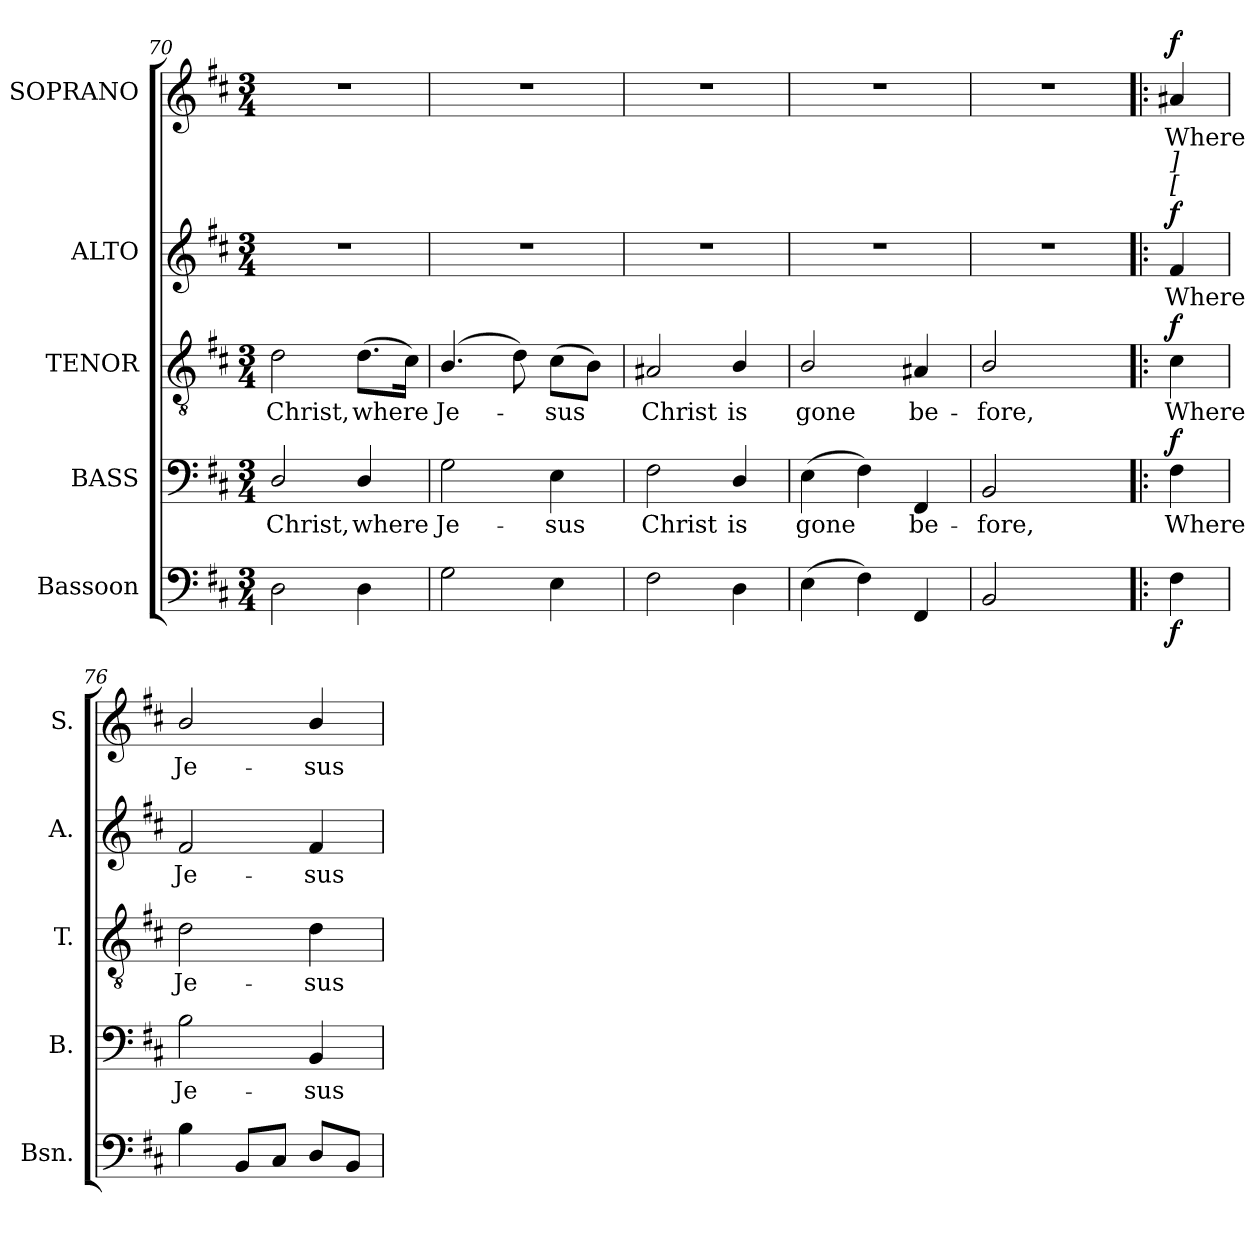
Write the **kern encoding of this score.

**kern	**dynam	**kern	**text	**dynam	**kern	**text	**dynam	**kern	**text	**dynam	**kern	**text	**dynam
*part5	*part5	*part4	*part4	*part4	*part3	*part3	*part3	*part2	*part2	*part2	*part1	*part1	*part1
*staff5	*staff5	*staff4	*staff4	*staff4	*staff3	*staff3	*staff3	*staff2	*staff2	*staff2	*staff1	*staff1	*staff1
*I"Bassoon	*	*I"BASS	*	*	*I"TENOR	*	*	*I"ALTO	*	*	*I"SOPRANO	*	*
*I'Bsn.	*	*I'B.	*	*	*I'T.	*	*	*I'A.	*	*	*I'S.	*	*
*clefF4	*	*clefF4	*	*	*clefGv2	*	*	*clefG2	*	*	*clefG2	*	*
*	*	*	*	*	*ITrd7c12	*	*	*	*	*	*	*	*
*k[f#c#]	*	*k[f#c#]	*	*	*k[f#c#]	*	*	*k[f#c#]	*	*	*k[f#c#]	*	*
*D:	*	*D:	*	*	*D:	*	*	*D:	*	*	*D:	*	*
*M3/4	*	*M3/4	*	*	*M3/4	*	*	*M3/4	*	*	*M3/4	*	*
=70	=70	=70	=70	=70	=70	=70	=70	=70	=70	=70	=70	=70	=70
!	!	!	!LO:LY:b:color=#000000	!	!	!	!	!	!	!	!	!	!
!	!	!	!	!	!	!LO:LY:b:color=#000000	!	!LO:N:vis=1	!	!	!LO:N:vis=1	!	!
2Di\	.	2Di/	Christ,	.	2Di\	Christ,	.	2.r	.	.	2.r	.	.
!	!	!	!LO:LY:b:color=#000000	!	!	!	!	!	!	!	!	!	!
!	!	!	!	!	!	!LO:LY:b:color=#000000	!	!	!	!	!	!	!
4Di\	.	4Di/	where	.	(8.Di\L	where	.	.	.	.	.	.	.
.	.	.	.	.	16C#i\Jk)	.	.	.	.	.	.	.	.
=71	=71	=71	=71	=71	=71	=71	=71	=71	=71	=71	=71	=71	=71
!	!	!	!LO:LY:b:color=#000000	!	!	!	!	!	!	!	!	!	!
!	!	!	!	!	!	!LO:LY:b:color=#000000	!	!LO:N:vis=1	!	!	!LO:N:vis=1	!	!
2Gi\	.	2Gi\	Je-	.	(4.BBi/	Je-	.	2.r	.	.	2.r	.	.
.	.	.	.	.	8Di\)	.	.	.	.	.	.	.	.
!	!	!	!LO:LY:b:color=#000000	!	!	!	!	!	!	!	!	!	!
!	!	!	!	!	!	!LO:LY:b:color=#000000	!	!	!	!	!	!	!
4Ei\	.	4Ei\	-sus	.	(8C#i\L	-sus	.	.	.	.	.	.	.
.	.	.	.	.	8BBi\J)	.	.	.	.	.	.	.	.
=72	=72	=72	=72	=72	=72	=72	=72	=72	=72	=72	=72	=72	=72
!	!	!	!LO:LY:b:color=#000000	!	!	!	!	!	!	!	!	!	!
!	!	!	!	!	!	!LO:LY:b:color=#000000	!	!LO:N:vis=1	!	!	!LO:N:vis=1	!	!
2F#i\	.	2F#i\	Christ	.	2AA#Xi/	Christ	.	2.r	.	.	2.r	.	.
!	!	!	!LO:LY:b:color=#000000	!	!	!	!	!	!	!	!	!	!
!	!	!	!	!	!	!LO:LY:b:color=#000000	!	!	!	!	!	!	!
4Di\	.	4Di/	is	.	4BBi/	is	.	.	.	.	.	.	.
=73	=73	=73	=73	=73	=73	=73	=73	=73	=73	=73	=73	=73	=73
!	!	!	!LO:LY:b:color=#000000	!	!	!	!	!	!	!	!	!	!
!	!	!	!	!	!	!LO:LY:b:color=#000000	!	!LO:N:vis=1	!	!	!LO:N:vis=1	!	!
(4Ei\	.	(4Ei\	gone	.	2BBi/	gone	.	2.r	.	.	2.r	.	.
4F#i\)	.	4F#i\)	.	.	.	.	.	.	.	.	.	.	.
!	!	!	!LO:LY:b:color=#000000	!	!	!	!	!	!	!	!	!	!
!	!	!	!	!	!	!LO:LY:b:color=#000000	!	!	!	!	!	!	!
4FF#i/	.	4FF#i/	be-	.	4AA#Xi/	be-	.	.	.	.	.	.	.
=74	=74	=74	=74	=74	=74	=74	=74	=74	=74	=74	=74	=74	=74
!	!	!	!LO:LY:b:color=#000000	!	!	!	!	!	!	!	!	!	!
!	!	!	!	!	!	!LO:LY:b:color=#000000	!	!LO:N:vis=1	!	!	!LO:N:vis=1	!	!
2BBi/	.	2BBi/	-fore,	.	2BBi/	-fore,	.	2.r	.	.	2.r	.	.
4ryy	.	4ryy	.	.	4ryy	.	.	.	.	.	.	.	.
!!LO:LB:g=z
=75!|:	=75!|:	=75!|:	=75!|:	=75!|:	=75!|:	=75!|:	=75!|:	=75!|:	=75!|:	=75!|:	=75!|:	=75!|:	=75!|:
!	!	!	!LO:LY:b:color=#000000	!	!	!	!	!	!	!	!	!	!
!	!	!	!	!	!	!LO:LY:b:color=#000000	!	!	!	!	!	!	!
!	!	!	!	!	!	!	!	!	!LO:LY:b:color=#000000	!	!	!	!
!	!	!	!	!	!	!	!	!LO:TX:a:i:t=[	!	!	!	!	!
!	!	!	!	!	!	!	!	!LO:TX:a:i:t=]	!	!	!	!	!
!	!	!	!	!	!	!	!	!	!	!	!	!LO:LY:b:color=#000000	!
4F#i\	f	4F#i\	Where	f	4C#i\	Where	f	4f#i/	Where	f	4a#Xi/	Where	f
=76	=76	=76	=76	=76	=76	=76	=76	=76	=76	=76	=76	=76	=76
!	!	!	!LO:LY:b:color=#000000	!	!	!	!	!	!	!	!	!	!
!	!	!	!	!	!	!LO:LY:b:color=#000000	!	!	!	!	!	!	!
!	!	!	!	!	!	!	!	!	!LO:LY:b:color=#000000	!	!	!	!
!	!	!	!	!	!	!	!	!	!	!	!	!LO:LY:b:color=#000000	!
4Bi\	.	2Bi\	Je-	.	2Di\	Je-	.	2f#i/	Je-	.	2bi/	Je-	.
8BBi/L	.	.	.	.	.	.	.	.	.	.	.	.	.
8C#i/J	.	.	.	.	.	.	.	.	.	.	.	.	.
!	!	!	!LO:LY:b:color=#000000	!	!	!	!	!	!	!	!	!	!
!	!	!	!	!	!	!LO:LY:b:color=#000000	!	!	!	!	!	!	!
!	!	!	!	!	!	!	!	!	!LO:LY:b:color=#000000	!	!	!	!
!	!	!	!	!	!	!	!	!	!	!	!	!LO:LY:b:color=#000000	!
8Di/L	.	4BBi/	-sus	.	4Di\	-sus	.	4f#i/	-sus	.	4bi/	-sus	.
8BBi/J	.	.	.	.	.	.	.	.	.	.	.	.	.
=	=	=	=	=	=	=	=	=	=	=	=	=	=
*-	*-	*-	*-	*-	*-	*-	*-	*-	*-	*-	*-	*-	*-
